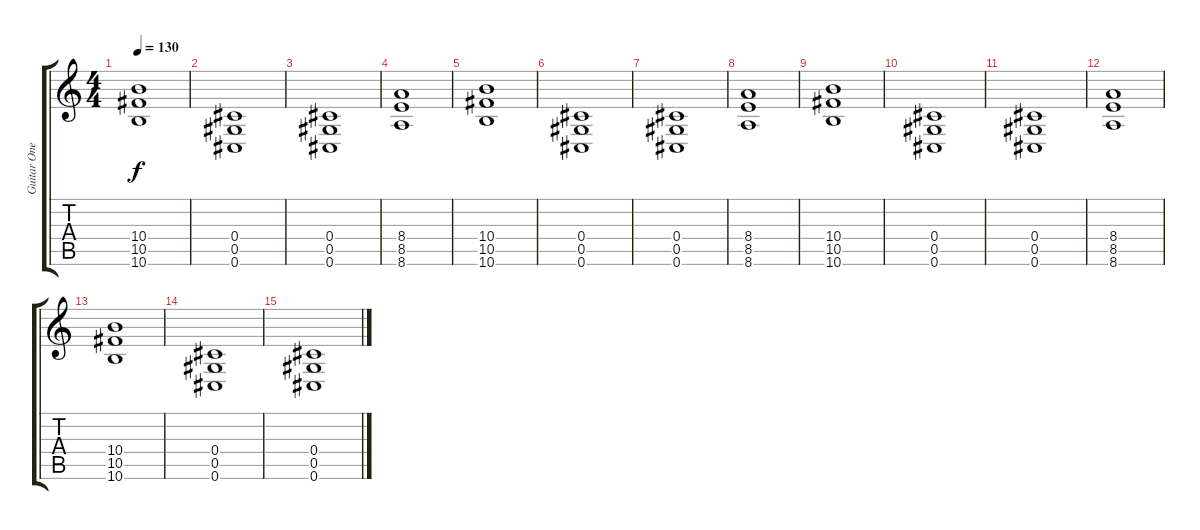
\track ("Guitar One" "Guitar One") {instrument overdrivenguitar}
\staff {score tabs}
\tuning (Eb4 Bb3 Gb3 Db3 Ab2 Db2) {hide}
\ts (4 4)
\tempo 130
\clef g2
\ks c
(10.4 10.5 10.6).1{dy f} |
(0.4 0.5 0.6).1 |
(0.4 0.5 0.6).1 |
(8.4 8.5 8.6).1 |
(10.4 10.5 10.6).1 |
(0.4 0.5 0.6).1 |
(0.4 0.5 0.6).1 |
(8.4 8.5 8.6).1{volume 8} |
(10.4 10.5 10.6).1 |
(0.4 0.5 0.6).1 |
(0.4 0.5 0.6).1 |
(8.4 8.5 8.6).1{volume 0} |
(10.4 10.5 10.6).1 |
(0.4 0.5 0.6).1 |
(0.4 0.5 0.6).1
